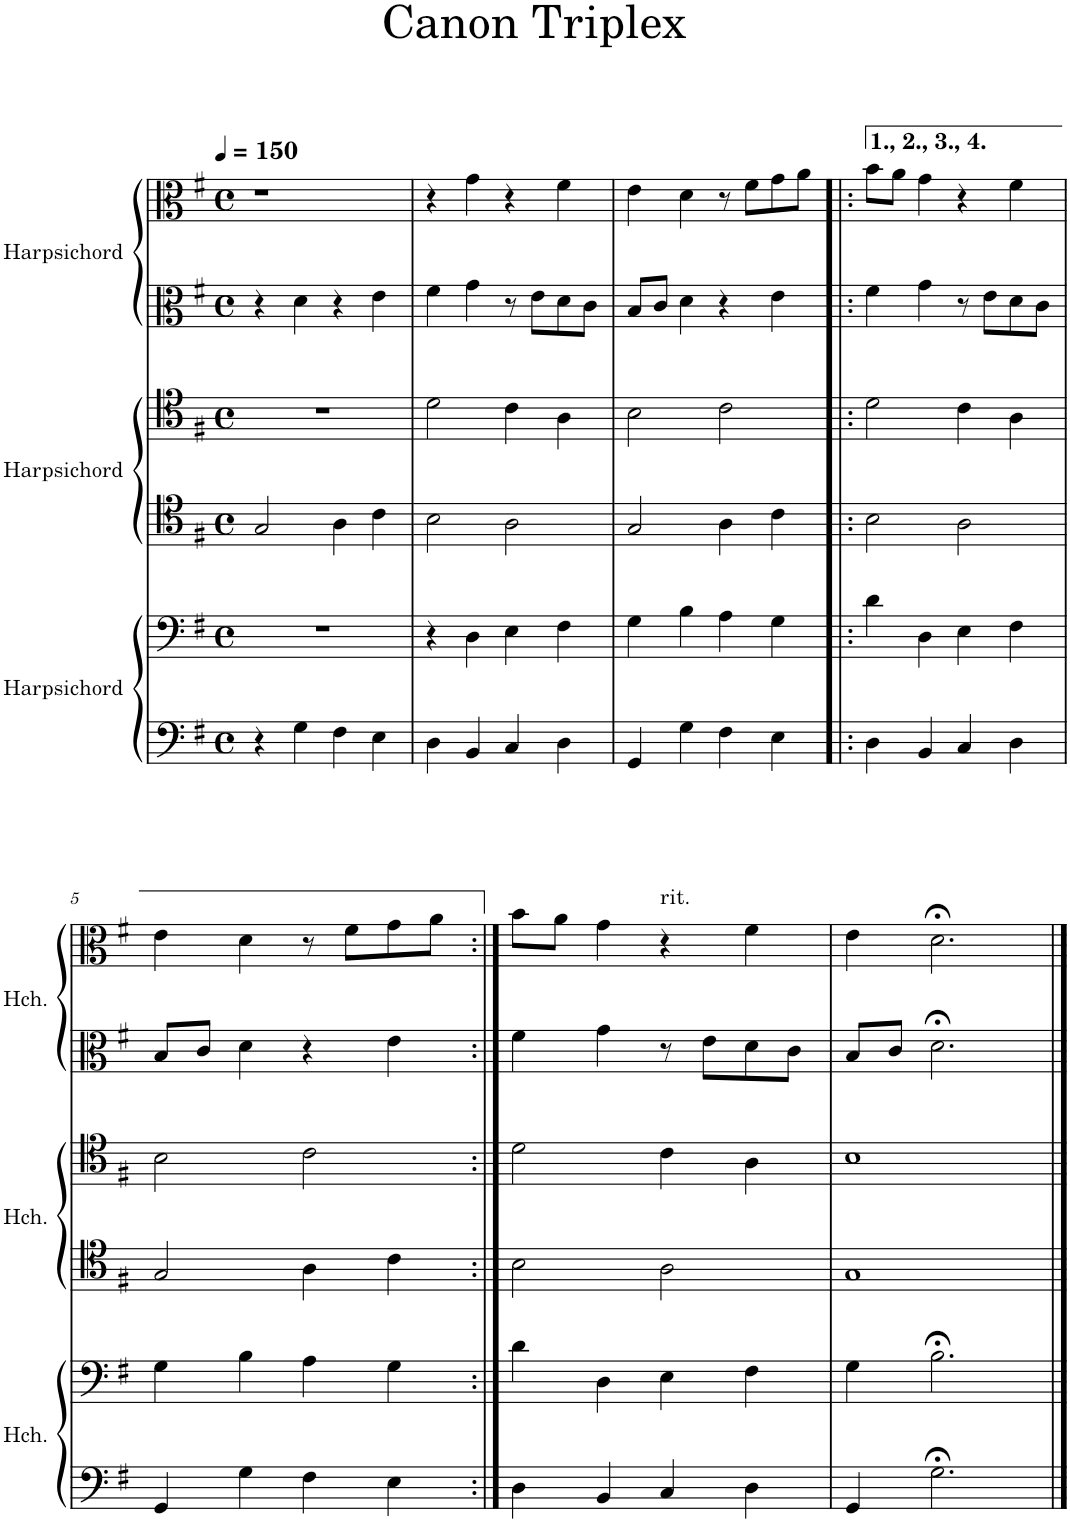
**kern	**kern	**kern	**kern	**kern	**kern
*part3	*part3	*part2	*part2	*part1	*part1
*staff6	*staff5	*staff4	*staff3	*staff2	*staff1
*I"Harpsichord	*	*I"Harpsichord	*	*I"Harpsichord	*
*I'Hch.	*	*I'Hch.	*	*I'Hch.	*
*clefF4	*clefF4	*clefC4	*clefC4	*clefC3	*clefC3
*k[f#]	*k[f#]	*k[f#]	*k[f#]	*k[f#]	*k[f#]
*M4/4	*M4/4	*M4/4	*M4/4	*M4/4	*M4/4
*met(c)	*met(c)	*met(c)	*met(c)	*met(c)	*met(c)
*MM150	*MM150	*MM150	*MM150	*MM150	*MM150
=1	=1	=1	=1	=1	=1
4r	1r	2G/	1r	4r	1r
4G\	.	.	.	4d\	.
4F#\	.	4A\	.	4r	.
4E\	.	4c\	.	4e\	.
=2	=2	=2	=2	=2	=2
4D\	4r	2B\	2d\	4f#\	4r
4BB/	4D\	.	.	4g\	4g\
4C/	4E\	2A\	4c\	8r	4r
.	.	.	.	8e\L	.
4D\	4F#\	.	4A\	8d\	4f#\
.	.	.	.	8c\J	.
=3	=3	=3	=3	=3	=3
4GG/	4G\	2G/	2B\	8B/L	4e\
.	.	.	.	8c/J	.
4G\	4B\	.	.	4d\	4d\
4F#\	4A\	4A\	2c\	4r	8r
.	.	.	.	.	8f#\L
4E\	4G\	4c\	.	4e\	8g\
.	.	.	.	.	8a\J
=4!|:	=4!|:	=4!|:	=4!|:	=4!|:	=4!|:
4D\	4d\	2B\	2d\	4f#\	8b\L
.	.	.	.	.	8a\J
4BB/	4D\	.	.	4g\	4g\
4C/	4E\	2A\	4c\	8r	4r
.	.	.	.	8e\L	.
4D\	4F#\	.	4A\	8d\	4f#\
.	.	.	.	8c\J	.
!!LO:LB:g=z
=5	=5	=5	=5	=5	=5
4GG/	4G\	2G/	2B\	8B/L	4e\
.	.	.	.	8c/J	.
4G\	4B\	.	.	4d\	4d\
4F#\	4A\	4A\	2c\	4r	8r
.	.	.	.	.	8f#\L
4E\	4G\	4c\	.	4e\	8g\
.	.	.	.	.	8a\J
=6:|!	=6:|!	=6:|!	=6:|!	=6:|!	=6:|!
4D\	4d\	2B\	2d\	4f#\	8b\L
.	.	.	.	.	8a\J
4BB/	4D\	.	.	4g\	4g\
!	!	!	!	!	!LO:TX:a:t=rit.
4C/	4E\	2A\	4c\	8r	4r
.	.	.	.	8e\L	.
4D\	4F#\	.	4A\	8d\	4f#\
.	.	.	.	8c\J	.
=7	=7	=7	=7	=7	=7
4GG/	4G\	1G	1B	8B/L	4e\
.	.	.	.	8c/J	.
2.G;<\	2.B;<\	.	.	2.d;<\	2.d;<\
==	==	==	==	==	==
*-	*-	*-	*-	*-	*-
